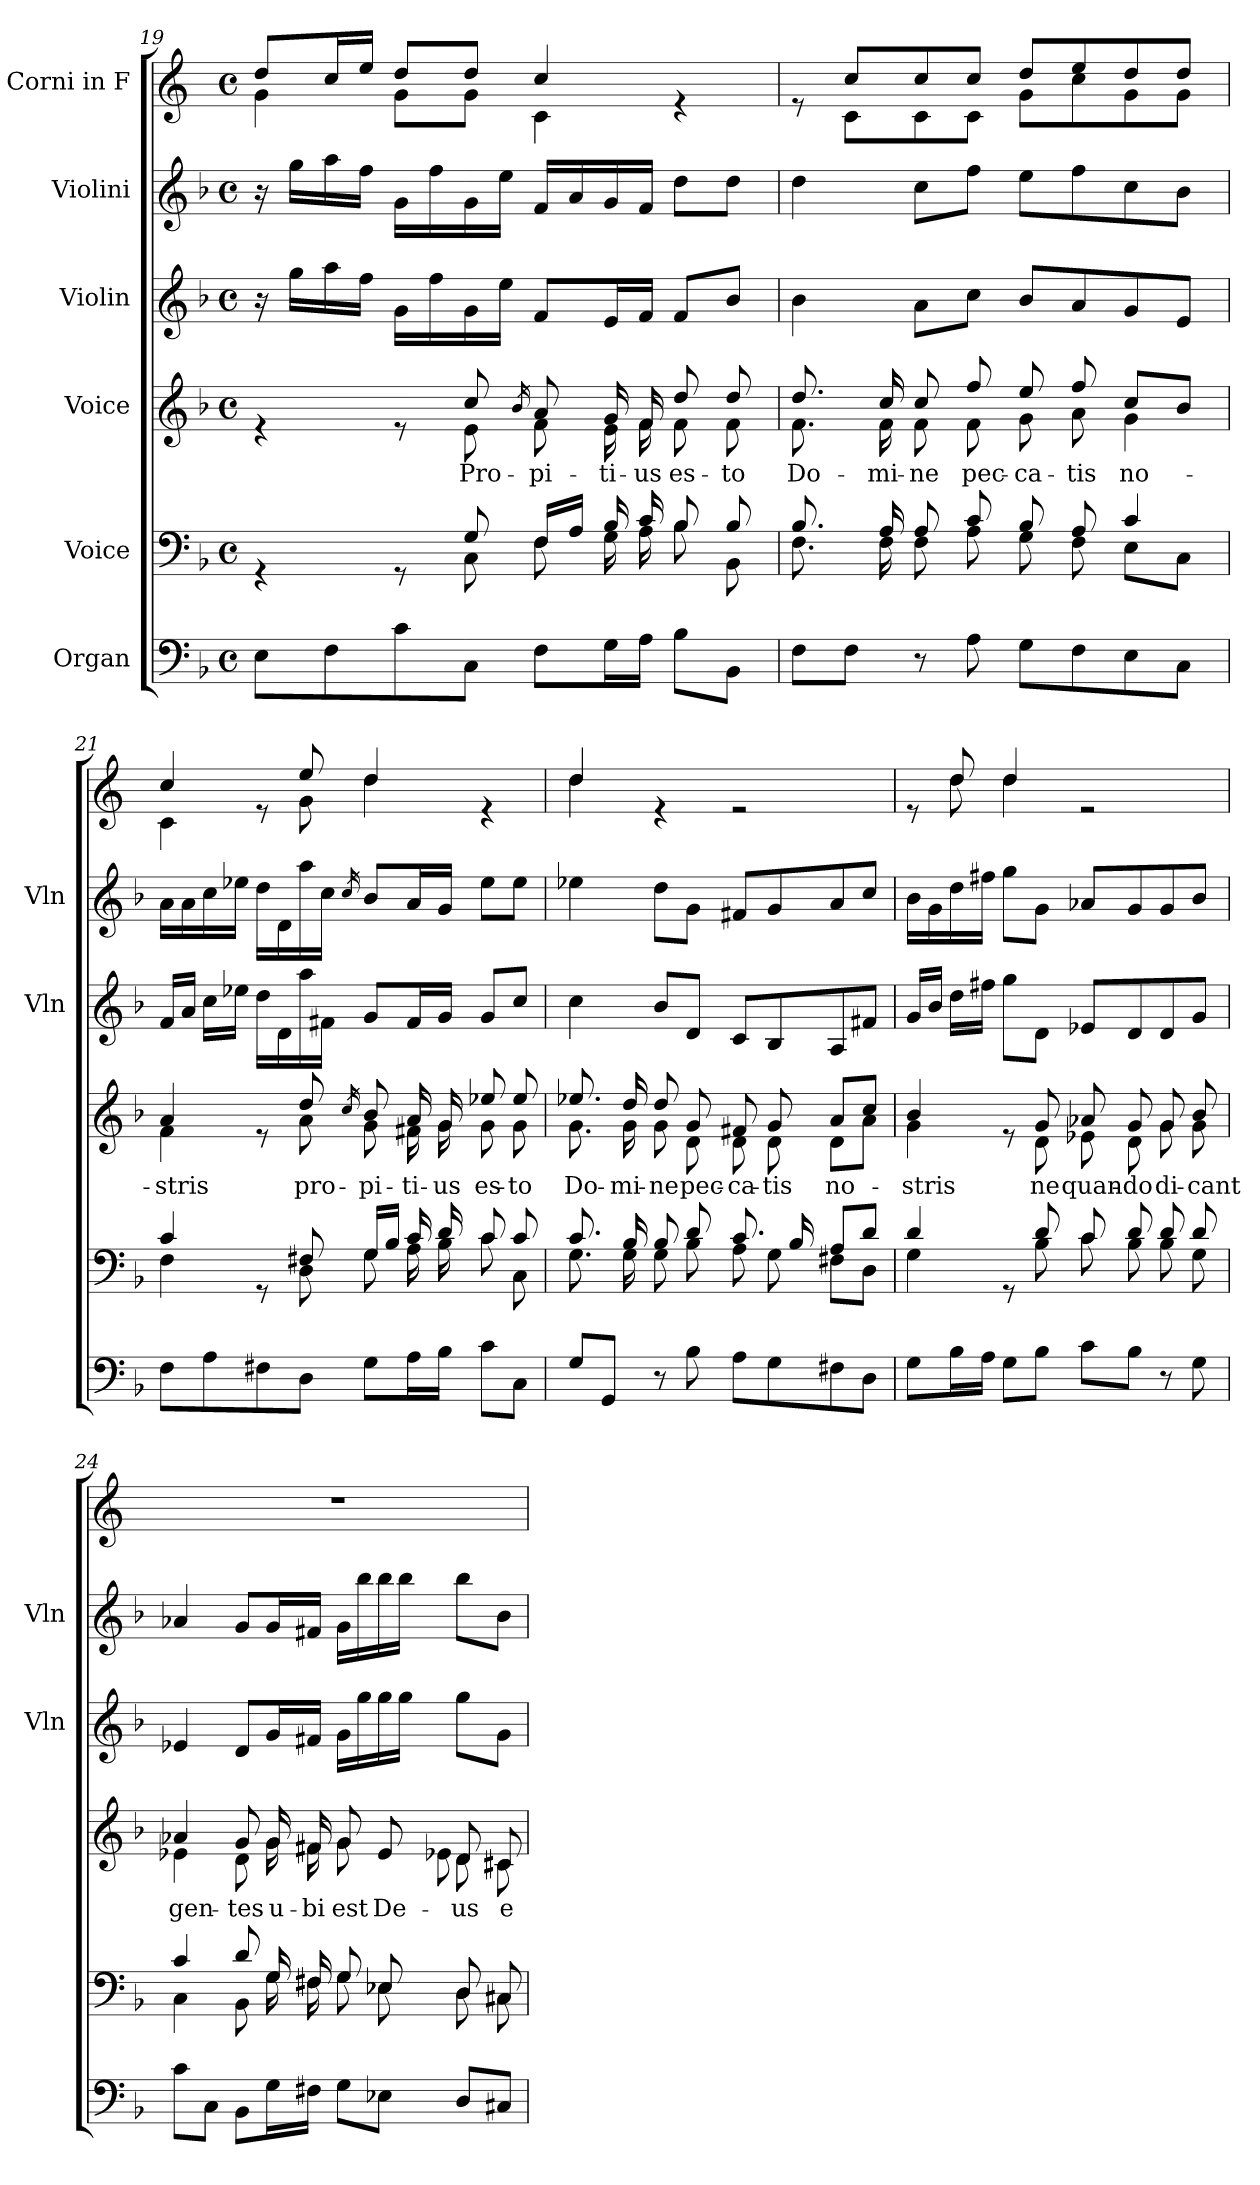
**kern	**kern	**kern	**text	**kern	**kern	**kern
*part6	*part5	*part4	*part4	*part3	*part2	*part1
*staff6	*staff5	*staff4	*staff4	*staff3	*staff2	*staff1
*I"Organ	*I"Voice	*I"Voice	*	*I"Violin	*I"Violini	*I"Corni in F
*	*	*	*	*I'Vln	*I'Vln	*
!!LO:PB:g=z
*clefF4	*clefF4	*clefG2	*	*clefG2	*clefG2	*clefG2
*	*	*	*	*	*	*ITrd4c7
*k[b-]	*k[b-]	*k[b-]	*	*k[b-]	*k[b-]	*k[b-]
*M4/4	*M4/4	*M4/4	*	*M4/4	*M4/4	*M4/4
*met(c)	*met(c)	*met(c)	*	*met(c)	*met(c)	*met(c)
=19	=19	=19	=19	=19	=19	=19
*	*^	*^	*	*	*	*^
8E\L	4rGG	4.ryy	4re	4.ryy	.	16r	16r	8g/L	4c\
.	.	.	.	.	.	16gg\LL	16gg\LL	.	.
8F\	.	.	.	.	.	16aa\	16aa\	16f/L	.
.	.	.	.	.	.	16ff\JJ	16ff\JJ	16a/JJ	.
8c\	8rGG	.	8re	.	.	16g\LL	16g\LL	8g/L	8c\L
.	.	.	.	.	.	16ff\	16ff\	.	.
!	!	!	!	!	!LO:LY:b	!	!	!	!
8C\J	8G/	8C\	8cc/	8e\	Pro-	16g\	16g\	8g/J	8c\J
.	.	.	.	.	.	16ee\JJ	16ee\JJ	.	.
.	.	.	16qb-/	.	.	.	.	.	.
!	!	!	!	!	!LO:LY:b	!	!	!	!
8F\L	16F/LL	8F\	8a/	8f\	-pi-	8f/L	16f/LL	4f/	4F\
.	16A/JJ	.	.	.	.	.	16a/	.	.
!	!	!	!	!	!LO:LY:b	!	!	!	!
16G\L	16B-/	16G\	16g/	16e\	-ti-	16e/L	16g/	.	.
!	!	!	!	!	!LO:LY:b	!	!	!	!
16A\JJ	16c/	16A\	16f/	16f\	-us	16f/JJ	16f/JJ	.	.
!	!	!	!	!	!LO:LY:b	!	!	!	!
8B-\L	8B-/	8B-\	8dd/	8f\	es-	8f/L	8dd\L	4re	4ryy
!	!	!	!	!	!LO:LY:b	!	!	!	!
8BB-\J	8B-/	8BB-\	8dd/	8f\	-to	8b-/J	8dd\J	.	.
=20	=20	=20	=20	=20	=20	=20	=20	=20	=20
!	!	!	!	!	!LO:LY:b	!	!	!	!
8F\L	8.B-/	8.F\	8.dd/	8.f\	Do-	4b-\	4dd\	8re	8ryy
8F\J	.	.	.	.	.	.	.	8f/L	8F\L
!	!	!	!	!	!LO:LY:b	!	!	!	!
.	16A/	16F\	16cc/	16f\	-mi-	.	.	.	.
!	!	!	!	!	!LO:LY:b	!	!	!	!
8r	8A/	8F\	8cc/	8f\	-ne	8a\L	8cc\L	8f/	8F\
!	!	!	!	!	!LO:LY:b	!	!	!	!
8A\	8c/	8A\	8ff/	8f\	pec-	8cc\J	8ff\J	8f/J	8F\J
!	!	!	!	!	!LO:LY:b	!	!	!	!
8G\L	8B-/	8G\	8ee/	8g\	-ca-	8b-/L	8ee\L	8g/L	8c\L
!	!	!	!	!	!LO:LY:b	!	!	!	!
8F\	8A/	8F\	8ff/	8a\	-tis	8a/	8ff\	8a/	8f\
!	!	!	!	!	!LO:LY:b	!	!	!	!
8E\	4c/	8E\L	8cc/L	4g\	no-	8g/	8cc\	8g/	8c\
8C\J	.	8C\J	8b-/J	.	.	8e/J	8b-\J	8g/J	8c\J
=21	=21	=21	=21	=21	=21	=21	=21	=21	=21
!	!	!	!	!	!LO:LY:b	!	!	!	!
8F\L	4c/	4F\	4a/	4f\	-stris	16f/LL	16a\LL	4f/	4F\
.	.	.	.	.	.	16a/JJ	16a\	.	.
8A\	.	.	.	.	.	16cc\LL	16cc\	.	.
.	.	.	.	.	.	16ee-X\JJ	16ee-X\JJ	.	.
8F#X\	8rGG	8ryy	8re	8ryy	.	16dd\LL	16dd\LL	8re	8ryy
.	.	.	.	.	.	16d\	16d\	.	.
!	!	!	!	!	!LO:LY:b	!	!	!	!
8D\J	8F#X/	8D\	8dd/	8a\	pro-	16aa\	16aa\	8a/	8c\
.	.	.	.	.	.	16f#X\JJ	16cc\JJ	.	.
.	.	.	16qcc/	.	.	.	16qcc/	.	.
!	!	!	!	!	!LO:LY:b	!	!	!	!
8G\L	16G/LL	8G\	8b-/	8g\	-pi-	8g/L	8b-/L	4g/	4g\
.	16B-/JJ	.	.	.	.	.	.	.	.
!	!	!	!	!	!LO:LY:b	!	!	!	!
16A\L	16c/	16A\	16a/	16f#X\	-ti-	16f#/L	16a/L	.	.
!	!	!	!	!	!LO:LY:b	!	!	!	!
16B-\JJ	16d/	16B-\	16g/	16g\	-us	16g/JJ	16g/JJ	.	.
!	!	!	!	!	!LO:LY:b	!	!	!	!
8c\L	8c/	8c\	8ee-X/	8g\	es-	8g/L	8ee-\L	4re	4ryy
!	!	!	!	!	!LO:LY:b	!	!	!	!
8C\J	8c/	8C\	8ee-/	8g\	-to	8cc/J	8ee-\J	.	.
!!LO:LB:g=z	!!
=22	=22	=22	=22	=22	=22	=22	=22	=22	=22
!	!	!	!	!	!LO:LY:b	!	!	!	!
8G/L	8.c/	8.G\	8.ee-X/	8.g\	Do-	4cc\	4ee-X\	4g/	4g\
8GG/J	.	.	.	.	.	.	.	.	.
!	!	!	!	!	!LO:LY:b	!	!	!	!
.	16B-/	16G\	16dd/	16g\	-mi-	.	.	.	.
!	!	!	!	!	!LO:LY:b	!	!	!	!
8r	8B-/	8G\	8dd/	8g\	-ne	8b-/L	8dd\L	4re	2.ryy
!	!	!	!	!	!LO:LY:b	!	!	!	!
8B-\	8d/	8B-\	8g/	8d\	pec-	8d/J	8g\J	.	.
!	!	!	!	!	!LO:LY:b	!	!	!	!
8A\L	8.c/	8A\	8f#X/	8d\	-ca-	8c/L	8f#X/L	2re	.
!	!	!	!	!	!LO:LY:b	!	!	!	!
8G\	.	8G\	8g/	8d\	-tis	8B-/	8g/	.	.
.	16B-/	.	.	.	.	.	.	.	.
!	!	!	!	!	!LO:LY:b	!	!	!	!
8F#X\	8A/L	8F#X\L	8a/L	8d\L	no-	8A/	8a/	.	.
8D\J	8d/J	8D\J	8cc/J	8a\J	.	8f#X/J	8cc/J	.	.
=23	=23	=23	=23	=23	=23	=23	=23	=23	=23
!	!	!	!	!	!LO:LY:b	!	!	!	!
8G\L	4d/	4G\	4b-/	4g\	-stris	16g/LL	16b-\LL	8re	8ryy
.	.	.	.	.	.	16b-/JJ	16g\	.	.
16B-\L	.	.	.	.	.	16dd\LL	16dd\	8g/	8g\
16A\JJ	.	.	.	.	.	16ff#X\JJ	16ff#X\JJ	.	.
8G\L	8rGG	8ryy	8re	8ryy	.	8gg\L	8gg\L	4g/	4g\
!	!	!	!	!	!LO:LY:b	!	!	!	!
8B-\J	8d/	8B-\	8g/	8d\	ne	8d\J	8g\J	.	.
!	!	!	!	!	!LO:LY:b	!	!	!	!
8c\L	8c/	8c\	8a-X/	8e-X\	quan-	8e-X/L	8a-X/L	2re	2ryy
!	!	!	!	!	!LO:LY:b	!	!	!	!
8B-\J	8d/	8B-\	8g/	8d\	-do	8d/	8g/	.	.
!	!	!	!	!	!LO:LY:b	!	!	!	!
8r	8d/	8B-\	8g/	8g\	di-	8d/	8g/	.	.
!	!	!	!	!	!LO:LY:b	!	!	!	!
8G\	8d/	8G\	8b-/	8g\	-cant	8g/J	8b-/J	.	.
*	*	*	*	*	*	*	*	*v	*v
=24	=24	=24	=24	=24	=24	=24	=24	=24
!	!	!	!	!	!LO:LY:b	!	!	!
8c\L	4c/	4C\	4a-X/	4e-X\	gen-	4e-X/	4a-X/	1r
8C\J	.	.	.	.	.	.	.	.
!	!	!	!	!	!LO:LY:b	!	!	!
8BB-\L	8d/	8BB-\	8g/	8d\	-tes	8d/L	8g/L	.
!	!	!	!	!	!LO:LY:b	!	!	!
16G\L	16G/	16G\	16g/	16g\	u-	16g/L	16g/L	.
!	!	!	!	!	!LO:LY:b	!	!	!
16F#X\JJ	16F#X/	16F#\	16f#X/	16f#\	-bi	16f#X/JJ	16f#X/JJ	.
!	!	!	!	!	!LO:LY:b	!	!	!
8G\L	8G/	8G\	8g/	8g\	est	16g\LL	16g\LL	.
.	.	.	.	.	.	16gg\	16bb-\	.
!	!	!	!	!	!LO:LY:b	!	!	!
8E-X\J	8E-X/	8E-\	8e-/	8e-X\	De-	16gg\	16bb-\	.
.	.	.	.	.	.	16gg\JJ	16bb-\JJ	.
!	!	!	!	!	!LO:LY:b	!	!	!
8D/L	8D/	8D\	8d/	8d\	-us	8gg\L	8bb-\L	.
!	!	!	!	!	!LO:LY:b	!	!	!
8C#X/J	8C#X/	8C#\	8c#X/	8c#\	e-	8g\J	8b-\J	.
*	*v	*v	*	*	*	*	*	*
*	*	*v	*v	*	*	*	*
=	=	=	=	=	=	=
*-	*-	*-	*-	*-	*-	*-
